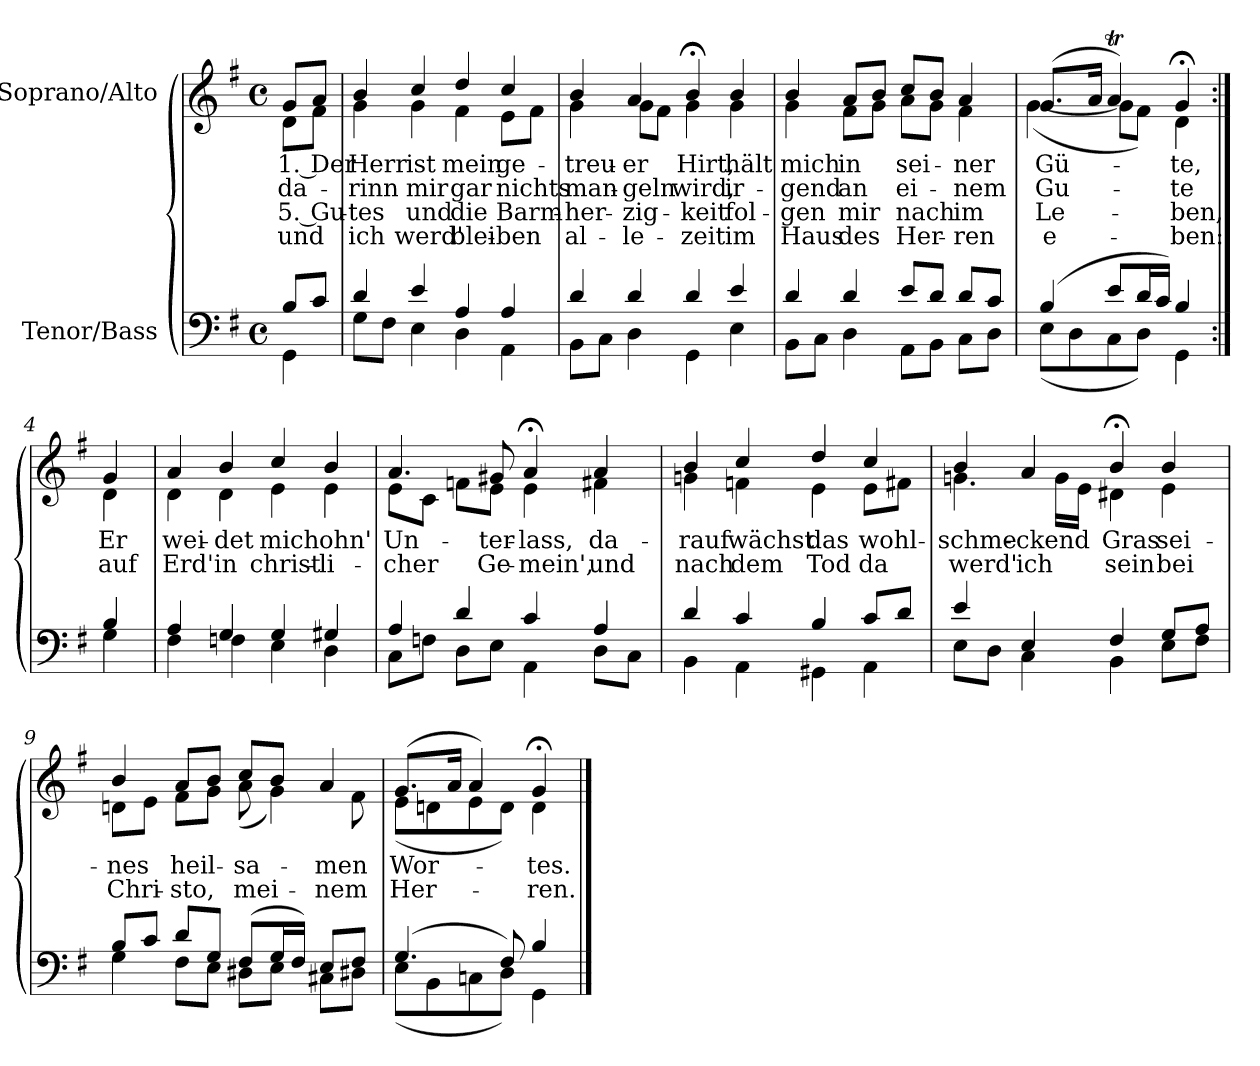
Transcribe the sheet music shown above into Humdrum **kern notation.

**kern	**kern	**text	**text	**text	**text
*part2	*part1	*part1	*part1	*part1	*part1
*staff2	*staff1	*staff1	*staff1	*staff1	*staff1
*I"Tenor/Bass	*I"Soprano/Alto	*	*	*	*
*clefF4	*clefG2	*	*	*	*
*k[f#]	*k[f#]	*	*	*	*
*M4/4	*M4/4	*	*	*	*
*met(c)	*met(c)	*	*	*	*
=	=	=	=	=	=
*^	*	*	*	*	*
!	!	!	!LO:LY:b	!LO:LY:b	!LO:LY:b	!LO:LY:b
*	*	*^	*	*	*	*
8B/L	4GG\	8g/L	8d\L	1. Der	da-	5. Gu-	und
8c/J	.	8a/J	8f#\J	.	.	.	.
=1	=1	=1	=1	=1	=1	=1	=1
!	!	!	!	!LO:LY:b	!LO:LY:b	!LO:LY:b	!LO:LY:b
4d/	8G\L	4b/	4g\	Herr	-rinn	-tes	ich
.	8F#\J	.	.	.	.	.	.
!	!	!	!	!LO:LY:b	!LO:LY:b	!LO:LY:b	!LO:LY:b
4e/	4E\	4cc/	4g\	ist	mir	und	werd'
!	!	!	!	!LO:LY:b	!LO:LY:b	!LO:LY:b	!LO:LY:b
4A/	4D\	4dd/	4f#\	mein	gar	die	blei-
!	!	!	!	!LO:LY:b	!LO:LY:b	!LO:LY:b	!LO:LY:b
4A/	4AA\	4cc/	8e\L	ge-	nichts	Barm-	-ben
.	.	.	8f#\J	.	.	.	.
=2	=2	=2	=2	=2	=2	=2	=2
!	!	!	!	!LO:LY:b	!LO:LY:b	!LO:LY:b	!LO:LY:b
4d/	8BB\L	4b/	4g\	-treu-	man-	-her-	al-
.	8C\J	.	.	.	.	.	.
!	!	!	!	!LO:LY:b	!LO:LY:b	!LO:LY:b	!LO:LY:b
4d/	4D\	4a/	8g\L	-er	-geln	-zig-	-le-
.	.	.	8f#\J	.	.	.	.
!	!	!	!	!LO:LY:b	!LO:LY:b	!LO:LY:b	!LO:LY:b
4d/	4GG\	4b;</	4g\	Hirt,	wird,	-keit	-zeit
!	!	!	!	!LO:LY:b	!LO:LY:b	!LO:LY:b	!LO:LY:b
4e/	4E\	4b/	4g\	hält	ir-	fol-	im
=3	=3	=3	=3	=3	=3	=3	=3
!	!	!	!	!LO:LY:b	!LO:LY:b	!LO:LY:b	!LO:LY:b
4d/	8BB\L	4b/	4g\	mich	-gend	-gen	Haus
.	8C\J	.	.	.	.	.	.
!	!	!	!	!LO:LY:b	!LO:LY:b	!LO:LY:b	!LO:LY:b
4d/	4D\	8a/L	8f#\L	in	an	mir	des
.	.	8b/J	8g\J	.	.	.	.
!	!	!	!	!LO:LY:b	!LO:LY:b	!LO:LY:b	!LO:LY:b
8e/L	8AA\L	8cc/L	8a\L	sei-	ei-	nach	Her-
8d/J	8BB\J	8b/J	8g\J	.	.	.	.
!	!	!	!	!LO:LY:b	!LO:LY:b	!LO:LY:b	!LO:LY:b
8d/L	8C\L	4a/	4f#\	-ner	-nem	im	-ren
8c/J	8D\J	.	.	.	.	.	.
=4	=4	=4	=4	=4	=4	=4	=4
!	!	!	!	!LO:LY:b	!LO:LY:b	!LO:LY:b	!LO:LY:b
(4B/	(8E\L	(8.g/L	([4g\	Gü-	Gu-	Le-	e-
.	8D\	.	.	.	.	.	.
.	.	16a/Jk	.	.	.	.	.
8e/L	8C\	4aT/)	8g\L]	.	.	.	.
16d/L	8D\J)	.	8f#\J)	.	.	.	.
16c/JJ)	.	.	.	.	.	.	.
!	!	!	!	!LO:LY:b	!LO:LY:b	!LO:LY:b	!LO:LY:b
4B/	4GG\	4g;</	4d\	-te,	-te	-ben,	-ben:
!!LO:LB:g=z	!!
=4X1:|!	=4X1:|!	=4X1:|!	=4X1:|!	=4X1:|!	=4X1:|!	=4X1:|!	=4X1:|!
!	!	!	!	!LO:LY:b	!LO:LY:b	!	!
4B/	4G\	4g/	4d\	Er	auf	.	.
=5	=5	=5	=5	=5	=5	=5	=5
!	!	!	!	!LO:LY:b	!LO:LY:b	!	!
4A/	4F#\	4a/	4d\	wei-	Erd'	.	.
!	!	!	!	!LO:LY:b	!LO:LY:b	!	!
4G/	4Fn\	4b/	4d\	-det	in	.	.
!	!	!	!	!LO:LY:b	!LO:LY:b	!	!
4G/	4E\	4cc/	4e\	mich	christ-	.	.
!	!	!	!	!LO:LY:b	!LO:LY:b	!	!
4G#X/	4D\	4b/	4e\	ohn'	-li-	.	.
=6	=6	=6	=6	=6	=6	=6	=6
!	!	!	!	!LO:LY:b	!LO:LY:b	!	!
4A/	8C\L	4.a/	8e\L	Un-	-cher	.	.
.	8Fn\J	.	8c\J	.	.	.	.
4d/	8D\L	.	8fn\L	.	.	.	.
!	!	!	!	!LO:LY:b	!LO:LY:b	!	!
.	8E\J	8g#X/	8e\J	-ter-	Ge-	.	.
!	!	!	!	!LO:LY:b	!LO:LY:b	!	!
4c/	4AA\	4a;</	4e\	-lass,	-mein',	.	.
!	!	!	!	!LO:LY:b	!LO:LY:b	!	!
4A/	8D\L	4a/	4f#X\	da-	und	.	.
.	8C\J	.	.	.	.	.	.
=7	=7	=7	=7	=7	=7	=7	=7
!	!	!	!	!LO:LY:b	!LO:LY:b	!	!
4d/	4BB\	4b/	4gn\	-rauf	nach	.	.
!	!	!	!	!LO:LY:b	!LO:LY:b	!	!
4c/	4AA\	4cc/	4fn\	wächst	dem	.	.
!	!	!	!	!LO:LY:b	!LO:LY:b	!	!
4B/	4GG#X\	4dd/	4e\	das	Tod	.	.
!	!	!	!	!LO:LY:b	!LO:LY:b	!	!
8c/L	4AA\	4cc/	8e\L	wohl-	da	.	.
8d/J	.	.	8f#X\J	.	.	.	.
!!LO:LB:g=z	!!
=8	=8	=8	=8	=8	=8	=8	=8
!	!	!	!	!LO:LY:b	!LO:LY:b	!	!
4e/	8E\L	4b/	4.gn\	-schme-	werd'	.	.
.	8D\J	.	.	.	.	.	.
!	!	!	!	!LO:LY:b	!LO:LY:b	!	!
4E/	4C\	4a/	.	-ckend	ich	.	.
.	.	.	16g\LL	.	.	.	.
.	.	.	16e\JJ	.	.	.	.
!	!	!	!	!LO:LY:b	!LO:LY:b	!	!
4F#/	4BB\	4b;</	4d#X\	Gras	sein	.	.
!	!	!	!	!LO:LY:b	!LO:LY:b	!	!
8G/L	8E\L	4b/	4e\	sei-	bei	.	.
8A/J	8F#\J	.	.	.	.	.	.
=9	=9	=9	=9	=9	=9	=9	=9
!	!	!	!	!LO:LY:b	!LO:LY:b	!	!
8B/L	4G\	4b/	8dn\L	-nes	Chri-	.	.
8c/J	.	.	8e\J	.	.	.	.
!	!	!	!	!LO:LY:b	!LO:LY:b	!	!
8d/L	8F#\L	8a/L	8f#\L	heil-	-sto,	.	.
8G/J	8E\J	8b/J	8g\J	.	.	.	.
!	!	!	!	!LO:LY:b	!LO:LY:b	!	!
(8F#/L	8D#X\L	8cc/L	(8a\	-sa-	mei-	.	.
16G/L	8E\J	8b/J	4g\)	.	.	.	.
16F#/JJ)	.	.	.	.	.	.	.
!	!	!	!	!LO:LY:b	!LO:LY:b	!	!
8E/L	8C#X\L	4a/	.	-men	-nem	.	.
8F#/J	8D#X\J	.	8f#\	.	.	.	.
=10	=10	=10	=10	=10	=10	=10	=10
!	!	!	!	!LO:LY:b	!LO:LY:b	!	!
(4.G/	(8E\L	(8.g/L	(8e\L	Wor-	Her-	.	.
.	8BB\	.	8dn\	.	.	.	.
.	.	16a/Jk	.	.	.	.	.
.	8Cn\	4a/)	8e\	.	.	.	.
8F#/)	8D\J)	.	8d\J)	.	.	.	.
!	!	!	!	!LO:LY:b	!LO:LY:b	!	!
4B/	4GG\	4g;</	4d\	-tes.	-ren.	.	.
*v	*v	*	*	*	*	*	*
*	*v	*v	*	*	*	*
==	==	==	==	==	==
*-	*-	*-	*-	*-	*-
